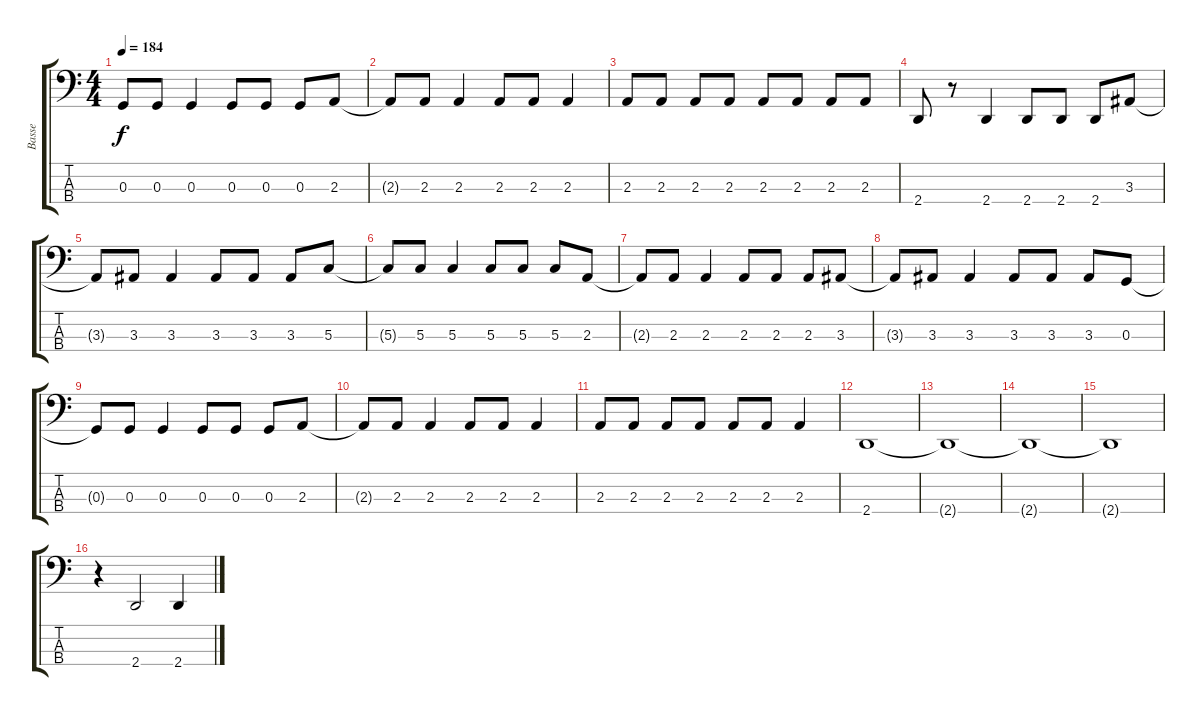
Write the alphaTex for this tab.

\track ("Basse" "Basse") {instrument electricbassfinger}
\staff {score tabs}
\tuning (F2 C2 G1 C1) {hide}
\ts (4 4)
\tempo 184
\clef f4
\ks c
0.3{t}.8{dy f} 0.3.8 0.3.4 0.3.8 0.3.8 0.3.8 2.3.8 |
2.3{t}.8 2.3.8 2.3.4 2.3.8 2.3.8 2.3.4 |
2.3.8 2.3.8 2.3.8 2.3.8 2.3.8 2.3.8 2.3.8 2.3.8 |
2.4.8 r.8 2.4.4 2.4.8 2.4.8 2.4.8 3.3.8 |
3.3{t}.8 3.3.8 3.3.4 3.3.8 3.3.8 3.3.8 5.3.8 |
5.3{t}.8 5.3.8 5.3.4 5.3.8 5.3.8 5.3.8 2.3.8 |
2.3{t}.8 2.3.8 2.3.4 2.3.8 2.3.8 2.3.8 3.3.8 |
3.3{t}.8 3.3.8 3.3.4 3.3.8 3.3.8 3.3.8 0.3.8 |
0.3{t}.8 0.3.8 0.3.4 0.3.8 0.3.8 0.3.8 2.3.8 |
2.3{t}.8 2.3.8 2.3.4 2.3.8 2.3.8 2.3.4 |
2.3.8 2.3.8 2.3.8 2.3.8 2.3.8 2.3.8 2.3.4 |
2.4.1 |
2.4{t}.1 |
2.4{t}.1 |
2.4{t}.1 |
r.4 2.4.2 2.4.4
